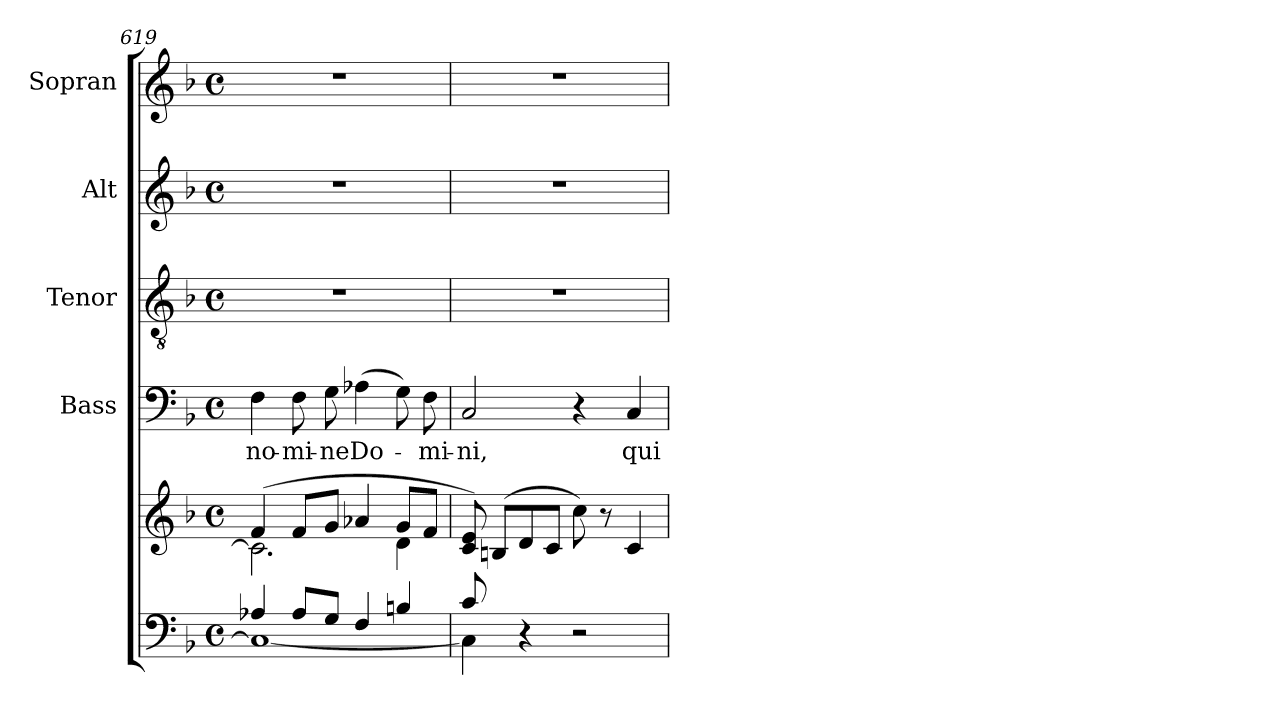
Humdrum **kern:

**kern	**kern	**kern	**text	**kern	**kern	**kern
*part5	*part5	*part4	*part4	*part3	*part2	*part1
*staff6	*staff5	*staff4	*staff4	*staff3	*staff2	*staff1
*	*	*I"Bass	*	*I"Tenor	*I"Alt	*I"Sopran
*	*	*I'B.	*	*I'T.	*I'A.	*I'S.
*clefF4	*clefG2	*clefF4	*	*clefGv2	*clefG2	*clefG2
*k[b-]	*k[b-]	*k[b-]	*	*k[b-]	*k[b-]	*k[b-]
*F:	*F:	*F:	*	*F:	*F:	*F:
*M4/4	*M4/4	*M4/4	*	*M4/4	*M4/4	*M4/4
*met(c)	*met(c)	*met(c)	*	*met(c)	*met(c)	*met(c)
=619	=619	=619	=619	=619	=619	=619
*^	*^	*	*	*	*	*
!	!	!	!	!	!LO:LY:b	!	!	!
4A-X/	1C_	(4f/	2.c\]	4F\	no-	1r	1r	1r
!	!	!	!	!	!LO:LY:b	!	!	!
8A-/L	.	8f/L	.	8F\	-mi-	.	.	.
!	!	!	!	!	!LO:LY:b	!	!	!
8G/J	.	8g/J	.	8G\	-ne	.	.	.
!	!	!	!	!	!LO:LY:b	!	!	!
4F/	.	4a-X/	.	(>4A-X\	Do-	.	.	.
4Bn/	.	8g/L	4d\	8G\)	.	.	.	.
!	!	!	!	!	!LO:LY:b	!	!	!
.	.	8f/J	.	8F\	-mi-	.	.	.
*	*	*v	*v	*	*	*	*	*
=620	=620	=620	=620	=620	=620	=620	=620
!	!	!	!	!LO:LY:b	!	!	!
8c/	4C\]	8c/ 8e/)	2C/	-ni,	1r	1r	1r
8ryy	.	(>8Bn/L	.	.	.	.	.
2.ryy	4r	8d/	.	.	.	.	.
.	.	8c/J	.	.	.	.	.
.	2r	8cc\)	4r	.	.	.	.
.	.	8r	.	.	.	.	.
!	!	!	!	!LO:LY:b	!	!	!
.	.	4c/	4C/	qui	.	.	.
*v	*v	*	*	*	*	*	*
=	=	=	=	=	=	=
*-	*-	*-	*-	*-	*-	*-
